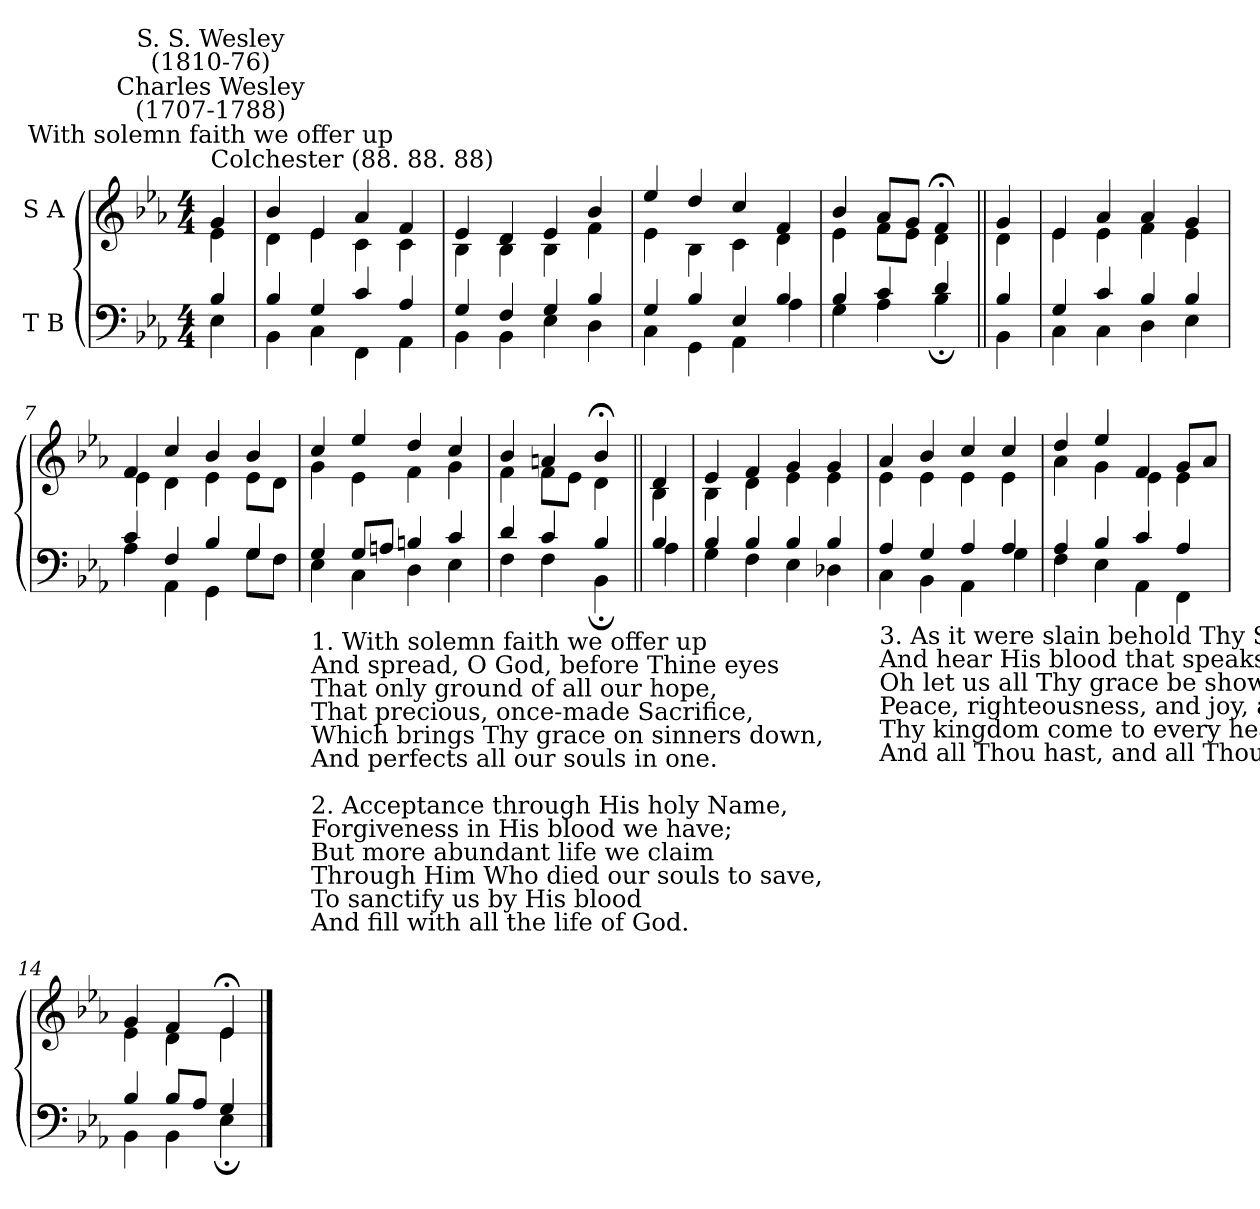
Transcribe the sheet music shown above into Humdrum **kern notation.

**kern	**kern
*part2	*part1
*staff2	*staff1
*I"T B	*I"S A
*clefF4	*clefG2
*k[b-e-a-]	*k[b-e-a-]
*E-:	*E-:
*M4/4	*M4/4
=	=
*^	*^
!	!	!LO:TX:a:t=Colchester (88. 88. 88)	!
!	!	!LO:TX:a:cj:t=With solemn faith we offer up	!
!	!	!LO:TX:a:cj:t=Charles Wesley\n(1707-1788)	!
!	!	!LO:TX:a:cj:t=S. S. Wesley\n(1810-76)	!
4B-/	4E-\	4g/	4e-\
=1	=1	=1	=1
4B-/	4BB-\	4b-/	4d\
4G/	4C\	4e-/	4e-\
4c/	4FF\	4a-/	4c\
4A-/	4AA-\	4f/	4c\
=2	=2	=2	=2
4G/	4BB-\	4e-/	4B-\
4F/	4BB-\	4d/	4B-\
4G/	4E-\	4e-/	4B-\
4B-/	4D\	4b-/	4f\
=3	=3	=3	=3
4G/	4C\	4ee-/	4e-\
4B-/	4GG\	4dd/	4B-\
4E-/	4AA-\	4cc/	4c\
4B-/	4A-\	4f/	4d\
=4	=4	=4	=4
4B-/	4G\	4b-/	4e-\
4c/	4A-\	8a-/L	8f\L
.	.	8g/J	8e-\J
4d/	4B-;\	4f;</	4d\
=5||	=5||	=5||	=5||
4B-/	4BB-\	4g/	4d\
=6	=6	=6	=6
4G/	4C\	4e-/	4e-\
4c/	4C\	4a-/	4e-\
4B-/	4D\	4a-/	4f\
4B-/	4E-\	4g/	4e-\
=7	=7	=7	=7
4c/	4A-\	4f/	4e-\
4F/	4AA-\	4cc/	4d\
4B-/	4GG\	4b-/	4e-\
4G/	8G\L	4b-/	8e-\L
.	8F\J	.	8d\J
!!LO:LB:g=z	!!
=8	=8	=8	=8
!LO:TX:b:t=1. With solemn faith we offer up\nAnd spread, O God, before Thine eyes\nThat only ground of all our hope,\nThat precious, once-made Sacrifice,\nWhich brings Thy grace on sinners down,\nAnd perfects all our souls in one.\n\n2. Acceptance through His holy Name,\nForgiveness in His blood we have;\nBut more abundant life we claim\nThrough Him Who died our souls to save,\nTo sanctify us by His blood\nAnd fill with all the life of God.	!	!	!
4G/	4E-\	4cc/	4g\
8G/L	4C\	4ee-/	4e-\
8An/J	.	.	.
4Bn/	4D\	4dd/	4f\
4c/	4E-\	4cc/	4g\
=9	=9	=9	=9
4d/	4F\	4b-/	4f\
4c/	4F\	4an/	8f\L
.	.	.	8e-\J
4B-/	4BB-;\	4b-;</	4d\
=10||	=10||	=10||	=10||
4B-/	4A-\	4d/	4B-\
=11	=11	=11	=11
4B-/	4G\	4e-/	4B-\
4B-/	4F\	4f/	4d\
4B-/	4E-\	4g/	4e-\
4B-/	4D-X\	4g/	4e-\
=12	=12	=12	=12
!LO:TX:b:t=3. As it were slain behold Thy Son,\nAnd hear His blood that speaks above;\nOh let us all Thy grace be shown,\nPeace, righteousness, and joy, and love&colon;\nThy kingdom come to every heart,\nAnd all Thou hast, and all Thou art.	!	!	!
4A-/	4C\	4a-/	4e-\
4G/	4BB-\	4b-/	4e-\
4A-/	4AA-\	4cc/	4e-\
4A-/	4G\	4cc/	4e-\
=13	=13	=13	=13
4A-/	4F\	4dd/	4a-\
4B-/	4E-\	4ee-/	4g\
4c/	4AA-\	4f/	4e-\
4A-/	4FF\	8g/L	4e-\
.	.	8a-/J	.
=14	=14	=14	=14
4B-/	4BB-\	4g/	4e-\
8B-/L	4BB-\	4f/	4d\
8A-/J	.	.	.
4G/	4E-;\	4e-;</	4e-\
*v	*v	*	*
*	*v	*v
==	==
*-	*-
